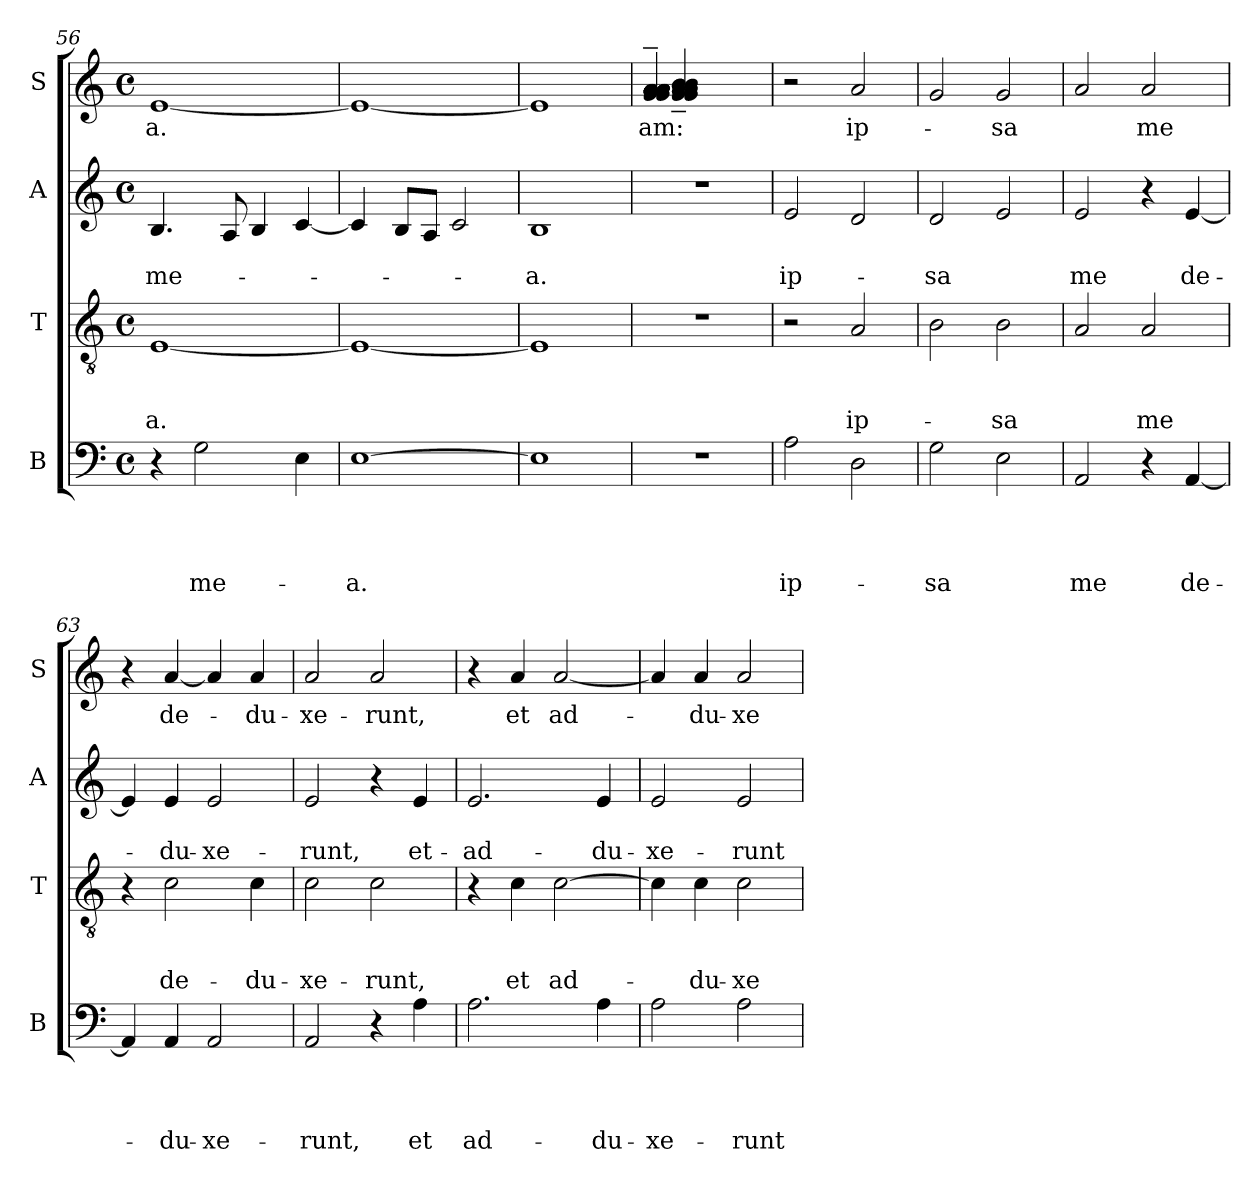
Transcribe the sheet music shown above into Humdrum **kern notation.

**kern	**text	**text	**text	**text	**kern	**text	**text	**text	**kern	**text	**text	**kern	**text
*part4	*part4	*part4	*part4	*part4	*part3	*part3	*part3	*part3	*part2	*part2	*part2	*part1	*part1
*staff4	*staff4	*staff4	*staff4	*staff4	*staff3	*staff3	*staff3	*staff3	*staff2	*staff2	*staff2	*staff1	*staff1
*I"B	*	*	*	*	*I"T	*	*	*	*I"A	*	*	*I"S	*
*I'B	*	*	*	*	*I'T	*	*	*	*I'A	*	*	*I'S	*
*clefF4	*	*	*	*	*clefGv2	*	*	*	*clefG2	*	*	*clefG2	*
*k[]	*	*	*	*	*k[]	*	*	*	*k[]	*	*	*k[]	*
*C:	*	*	*	*	*C:	*	*	*	*C:	*	*	*C:	*
*M4/4	*	*	*	*	*M4/4	*	*	*	*M4/4	*	*	*M4/4	*
*met(c)	*	*	*	*	*met(c)	*	*	*	*met(c)	*	*	*met(c)	*
=56	=56	=56	=56	=56	=56	=56	=56	=56	=56	=56	=56	=56	=56
!	!	!	!	!	!	!	!	!LO:LY:b:rj	!	!	!LO:LY:b	!	!LO:LY:b:rj
4r	.	.	.	.	[<1E	.	.	-a.	4.B/	.	me-	[<1e	-a.
!	!	!	!	!LO:LY:b	!	!	!	!	!	!	!	!	!
2G\	.	.	.	me-	.	.	.	.	.	.	.	.	.
.	.	.	.	.	.	.	.	.	8A/	.	.	.	.
.	.	.	.	.	.	.	.	.	4B/	.	.	.	.
4E\	.	.	.	.	.	.	.	.	[<4c/	.	.	.	.
=57	=57	=57	=57	=57	=57	=57	=57	=57	=57	=57	=57	=57	=57
!	!	!	!	!LO:LY:b:rj	!	!	!	!	!	!	!	!	!
[>1E	.	.	.	-a.	1E_	.	.	.	4c/]	.	.	1e_	.
.	.	.	.	.	.	.	.	.	8B/L	.	.	.	.
.	.	.	.	.	.	.	.	.	8A/J	.	.	.	.
.	.	.	.	.	.	.	.	.	2c/	.	.	.	.
=58	=58	=58	=58	=58	=58	=58	=58	=58	=58	=58	=58	=58	=58
!	!	!	!	!	!	!	!	!	!	!	!LO:LY:b	!	!
1E]	.	.	.	.	1E]	.	.	.	1B	.	-a.	1e]	.
!!LO:LB:g=z
=59	=59	=59	=59	=59	=59	=59	=59	=59	=59	=59	=59	=59	=59
!	!	!	!	!	!	!	!	!	!	!	!	!	!LO:LY:b
*	*	*	*	*	*	*	*	*	*	*	*	*^	*
!	!	!	!	!	!	!	!	!	!	!	!	!	!	!LO:LY:b
1r	.	.	.	.	1r	.	.	.	1r	.	.	((4g/~< 4g/~< 4a/~< 4a/~< 4a/~< 4a/~< 4a/~< 4a/~< 4a/~< 4a/~< 4a/~< 4a/~<	(4g/~< 4g/~< 4a/~< 4a/~< 4b/~< 4b/~< 4b/~<)	-am:
.	.	.	.	.	.	.	.	.	.	.	.	2.ryy	2.ryy	.
!!LO:PB:g=z
=60	=60	=60	=60	=60	=60	=60	=60	=60	=60	=60	=60	=60	=60	=60
!	!	!	!	!LO:LY:b	!	!	!	!	!	!	!LO:LY:b	!	!	!
*	*	*	*	*	*	*	*	*	*	*	*	*v	*v	*
2A\	.	.	.	ip-	2r	.	.	.	2e/	.	ip-	2r	.
!	!	!	!	!	!	!	!	!LO:LY:b	!	!	!	!	!LO:LY:b
2D\	.	.	.	.	2A/	.	.	ip-	2d/	.	.	2a/	ip-
=61	=61	=61	=61	=61	=61	=61	=61	=61	=61	=61	=61	=61	=61
!	!	!	!	!LO:LY:b	!	!	!	!	!	!	!LO:LY:b	!	!
2G\	.	.	.	-sa	2B\	.	.	.	2d/	.	-sa	2g/	.
!	!	!	!	!	!	!	!	!LO:LY:b	!	!	!	!	!LO:LY:b
2E\	.	.	.	.	2B\	.	.	-sa	2e/	.	.	2g/	-sa
=62	=62	=62	=62	=62	=62	=62	=62	=62	=62	=62	=62	=62	=62
!	!	!	!	!LO:LY:b	!	!	!	!	!	!	!LO:LY:b	!	!
2AA/	.	.	.	me	2A/	.	.	.	2e/	.	me	2a/	.
!	!	!	!	!	!	!	!	!LO:LY:b	!	!	!	!	!LO:LY:b
4r	.	.	.	.	2A/	.	.	me	4r	.	.	2a/	me
!	!	!	!	!LO:LY:b	!	!	!	!	!	!	!LO:LY:b	!	!
[<4AA/	.	.	.	de-	.	.	.	.	[<4e/	.	de-	.	.
=63	=63	=63	=63	=63	=63	=63	=63	=63	=63	=63	=63	=63	=63
4AA/]	.	.	.	.	4r	.	.	.	4e/]	.	.	4r	.
!	!	!	!	!LO:LY:b	!	!	!	!LO:LY:b	!	!	!LO:LY:b	!	!LO:LY:b
4AA/	.	.	.	-du-	2c\	.	.	de-	4e/	.	-du-	[<4a/	de-
!	!	!	!	!LO:LY:b	!	!	!	!	!	!	!LO:LY:b	!	!
2AA/	.	.	.	-xe-	.	.	.	.	2e/	.	-xe-	4a/]	.
!	!	!	!	!	!	!	!	!LO:LY:b	!	!	!	!	!LO:LY:b
.	.	.	.	.	4c\	.	.	-du-	.	.	.	4a/	-du-
=64	=64	=64	=64	=64	=64	=64	=64	=64	=64	=64	=64	=64	=64
!	!	!	!	!LO:LY:b	!	!	!	!LO:LY:b	!	!	!LO:LY:b	!	!LO:LY:b
2AA/	.	.	.	-runt,	2c\	.	.	-xe-	2e/	.	-runt,	2a/	-xe-
!	!	!	!	!	!	!	!	!LO:LY:b	!	!	!	!	!LO:LY:b
4r	.	.	.	.	2c\	.	.	-runt,	4r	.	.	2a/	-runt,
!	!	!	!	!LO:LY:b	!	!	!	!	!	!	!LO:LY:b	!	!
4A\	.	.	.	et	.	.	.	.	4e/	.	et-	.	.
=65	=65	=65	=65	=65	=65	=65	=65	=65	=65	=65	=65	=65	=65
!	!	!	!	!LO:LY:b	!	!	!	!	!	!	!LO:LY:b	!	!
2.A\	.	.	.	ad-	4r	.	.	.	2.e/	.	-ad-	4r	.
!	!	!	!	!	!	!	!	!LO:LY:b	!	!	!	!	!LO:LY:b
.	.	.	.	.	4c\	.	.	et	.	.	.	4a/	et
!	!	!	!	!	!	!	!	!LO:LY:b	!	!	!	!	!LO:LY:b
.	.	.	.	.	[>2c\	.	.	ad-	.	.	.	[<2a/	ad-
!	!	!	!	!LO:LY:b	!	!	!	!	!	!	!LO:LY:b	!	!
4A\	.	.	.	-du-	.	.	.	.	4e/	.	-du-	.	.
=66	=66	=66	=66	=66	=66	=66	=66	=66	=66	=66	=66	=66	=66
!	!	!	!	!LO:LY:b	!	!	!	!	!	!	!LO:LY:b	!	!
2A\	.	.	.	-xe-	4c\]	.	.	.	2e/	.	-xe-	4a/]	.
!	!	!	!	!	!	!	!	!LO:LY:b	!	!	!	!	!LO:LY:b
.	.	.	.	.	4c\	.	.	-du-	.	.	.	4a/	-du-
!	!	!	!	!LO:LY:b	!	!	!	!LO:LY:b	!	!	!LO:LY:b	!	!LO:LY:b
2A\	.	.	.	-runt	2c\	.	.	-xe-	2e/	.	-runt	2a/	-xe-
=	=	=	=	=	=	=	=	=	=	=	=	=	=
*-	*-	*-	*-	*-	*-	*-	*-	*-	*-	*-	*-	*-	*-
